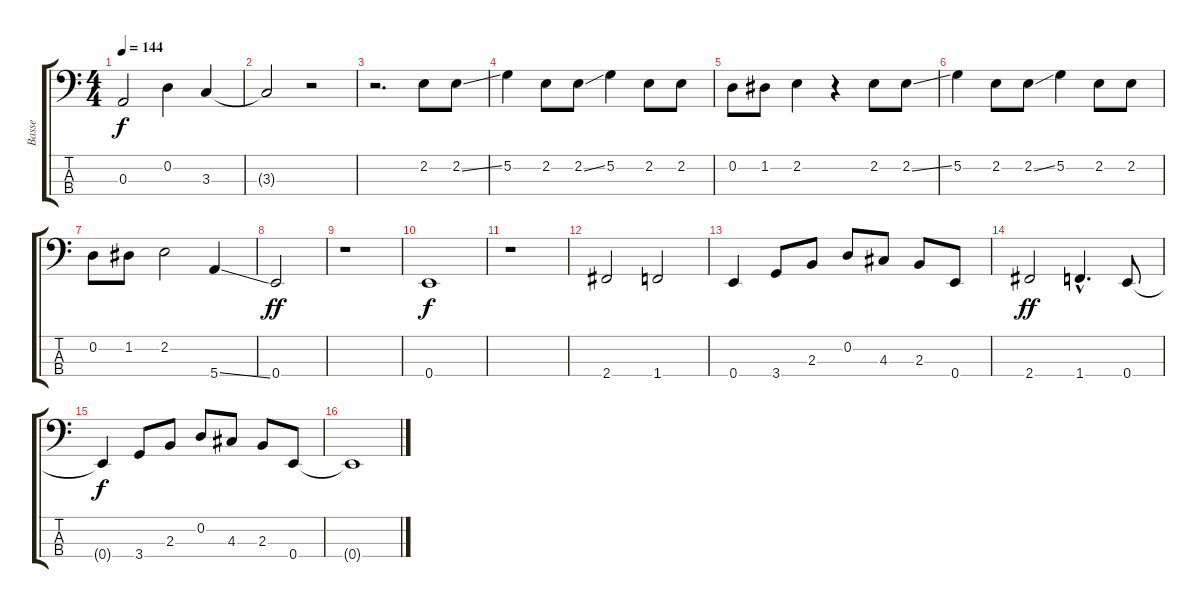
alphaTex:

\track ("Basse" "Basse") {instrument acousticbass}
\staff {score tabs}
\tuning (G2 D2 A1 E1) {hide}
\ts (4 4)
\tempo 144
\clef f4
\ks c
0.3.2{dy f} 0.2.4 3.3.4 |
3.3{t}.2 r.2 |
r.2{d} 2.2.8 2.2{ss}.8 |
5.2.4 2.2.8 2.2{ss}.8 5.2.4 2.2.8 2.2.8 |
0.2.8 1.2.8 2.2.4 r.4 2.2.8 2.2{ss}.8 |
5.2.4 2.2.8 2.2{ss}.8 5.2.4 2.2.8 2.2.8 |
0.2.8 1.2.8 2.2.2 5.4{ss}.4 |
0.4.2{dy ff} |
r.1 |
0.4.1{dy f} |
r.1 |
2.4.2 1.4.2 |
0.4.4 3.4.8 2.3.8 0.2.8 4.3.8 2.3.8 0.4.8 |
2.4.2{dy ff} 1.4{hac}.4{d} 0.4.8 |
0.4{t}.4{dy f} 3.4.8 2.3.8 0.2.8 4.3.8 2.3.8 0.4.8 |
0.4{t}.1
